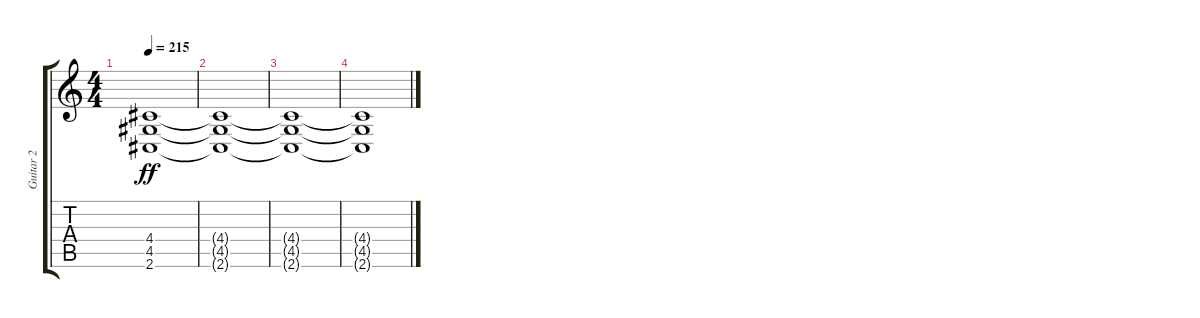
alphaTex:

\track ("Guitar 2" "Guitar 2") {instrument distortionguitar}
\staff {score tabs}
\tuning (B3 Gb3 D3 A2 E2 B1) {hide}
\ts (4 4)
\tempo 215
\clef g2
\ks c
(4.4{t} 4.5{t} 2.6{t}).1{dy ff volume 11} |
(4.4{t} 4.5{t} 2.6{t}).1{volume 9} |
(4.4{t} 4.5{t} 2.6{t}).1{volume 8} |
(4.4{t} 4.5{t} 2.6{t}).1{volume 6}
